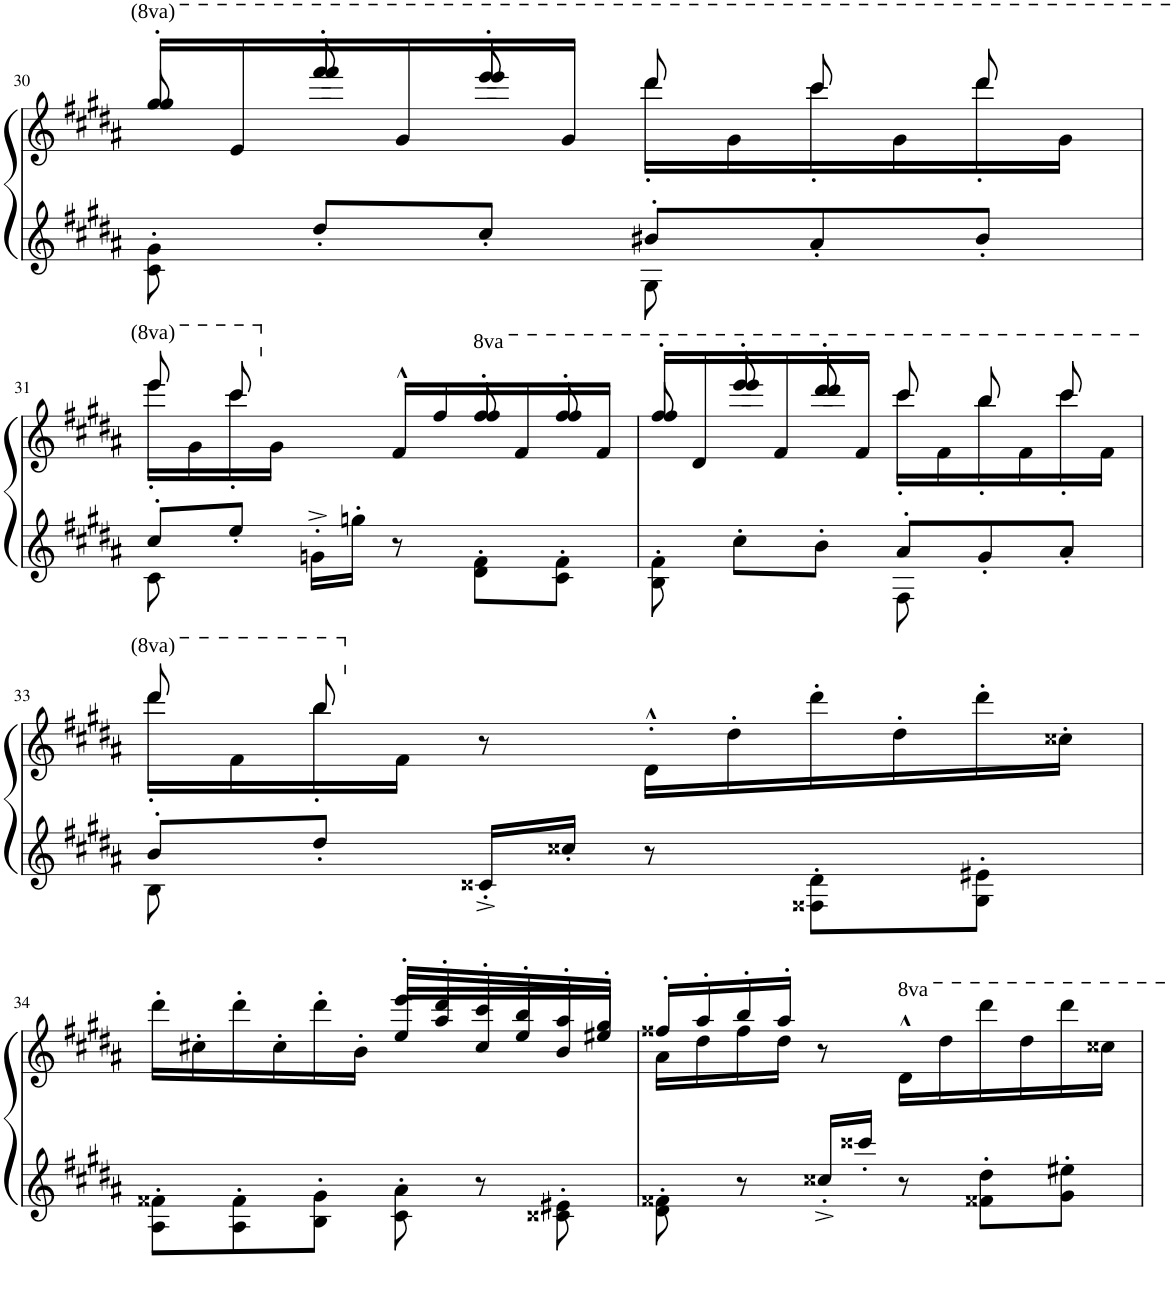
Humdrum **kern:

**kern	**kern
*part1	*part1
*staff2	*staff1
*I"Piano	*
*I'Pno	*
!!LO:PB:g=z
*clefG2	*clefG2
*k[f#c#g#d#a#]	*k[f#c#g#d#a#]
*M6/8	*M6/8
=30	=30
*^	*^
8c#\' 8g#\'	4.ryy	16ggg#'/LL	8ggg#/
.	.	16ee'/	.
8dd#'/L	.	16ffff#'/	8ffff#/
.	.	16gg#'/	.
8cc#'/J	.	16eeee'/	8eeee/
.	.	16gg#'/JJ	.
8b#X'/L	8G#\	16dddd#'\LL	8dddd#/
.	.	16gg#'\	.
8a#'/	4ryy	16cccc#'\	8cccc#/
.	.	16gg#'\	.
8b#'/J	.	16dddd#'\	8dddd#/
.	.	16gg#'\JJ	.
!!LO:LB:g=z	!!
=31	=31	=31	=31
8cc#'/L	8c#\	16eeee'\LL	8eeee/
.	.	16gg#'\	.
8ee'/J	2ryy	16cccc#'\	8cccc#/
.	.	16g#'\JJ	.
16gn'^\LL	.	8ryy	4ryy
16ggn'\JJ	.	.	.
8r	.	16f#'^^/LL	.
.	.	16ff#'/	.
*	*	*8va	*
8d#\' 8f#\'L	.	16fff#'/	8fff#/
.	.	16ff#'/	.
8c#\' 8f#\'J	8ryy	16fff#'/	8fff#/
.	.	16ff#'/JJ	.
=32	=32	=32	=32
8B\' 8f#\'	4.ryy	16fff#'/LL	8fff#/
.	.	16dd#'/	.
8cc#'\L	.	16eeee'/	8eeee/
.	.	16ff#'/	.
8b'\J	.	16dddd#'/	8dddd#/
.	.	16ff#'/JJ	.
8a#'/L	8F#\	16cccc#'\LL	8cccc#/
.	.	16ff#'\	.
8g#'/	4ryy	16bbb'\	8bbb/
.	.	16ff#'\	.
8a#'/J	.	16cccc#'\	8cccc#/
.	.	16ff#'\JJ	.
!!LO:LB:g=z	!!
=33	=33	=33	=33
8b'/L	8B\	16dddd#'\LL	8dddd#/
.	.	16ff#'\	.
8dd#'/J	2ryy	16bbb'\	8bbb/
*	*	*X8va	*
.	.	16f#'\JJ	.
16c##X'^/LL	.	8r	2ryy
16cc##X'/JJ	.	.	.
8r	.	16d#'^^\LL	.
.	.	16dd#'\	.
8F##X\' 8d#\'L	.	16ddd#'\	.
.	.	16dd#'\	.
8G#\' 8e#X\'J	8ryy	16ddd#'\	.
.	.	16cc##X'\JJ	.
*v	*v	*	*
!!LO:LB:g=z	!!
=34	=34	=34
8A#\' 8f##X\'L	16ddd#'\LL	4.ryy
.	16cc#X'\	.
8A#\' 8f##\'	16ddd#'\	.
.	16cc#'\	.
8B\' 8g#\'J	16ddd#'\	.
.	16b'\JJ	.
8c#\' 8a#\'	16ee'/LL	16eee'/LL
.	16aa#'/	16ddd#'/
8r	16cc#'/	16ccc#'/
.	16ee'/	16bb'/
8c##X\' 8e#X\'	16b'/	16aa#'/
.	16ee#X'/JJ	16gg#'/JJ
=35	=35	=35
8d#\' 8f##X\'	16ff##X'/LL	16a#'\LL
.	16aa#'/	16dd#'\
8r	16bb'/	16ff##'\
.	16aa#'/JJ	16dd#'\JJ
16cc##X'^/LL	8r	2ryy
16ccc##X'/JJ	.	.
8r	16dd#'^^\LL	.
.	16ddd#'\	.
8f##X\' 8dd#\'L	16dddd#'\	.
.	16ddd#'\	.
8g#\' 8ee#X\'J	16dddd#'\	.
.	16ccc##X'\JJ	.
*	*v	*v
=	=
*-	*-
